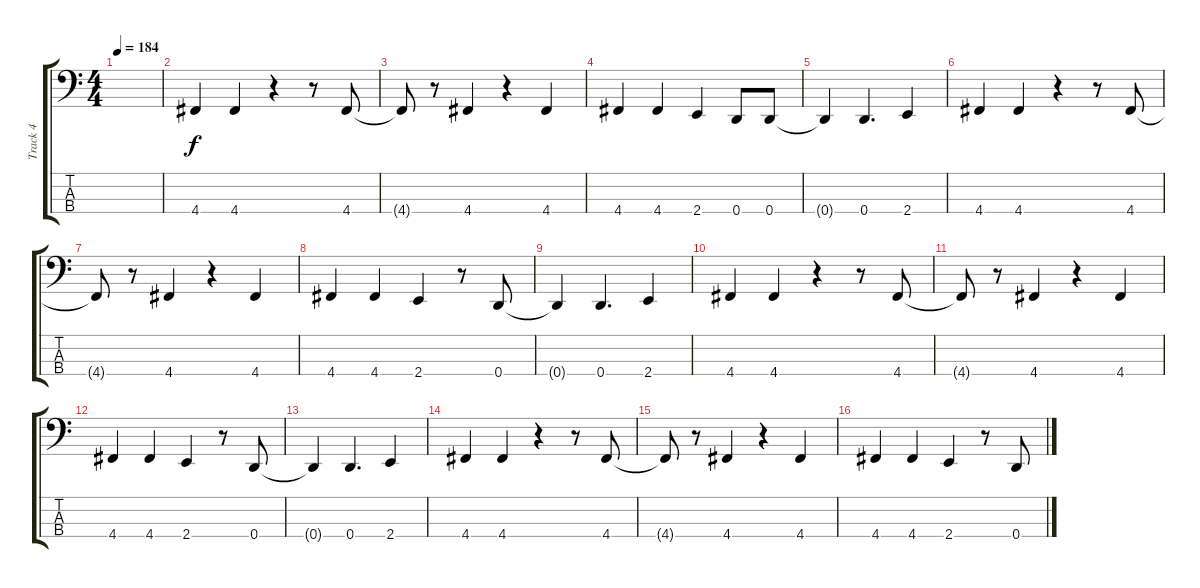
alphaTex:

\track ("Track 4" "Track 4") {instrument electricbassfinger}
\staff {score tabs}
\tuning (F2 C2 G1 D1) {hide}
\ts (4 4)
\tempo 184
\clef f4
\ks c
|
4.4.4 4.4.4 r.4 r.8 4.4.8 |
4.4{t}.8 r.8 4.4.4 r.4 4.4.4 |
4.4.4 4.4.4 2.4.4 0.4.8 0.4.8 |
0.4{t}.4 0.4.4{d} 2.4.4 |
4.4.4 4.4.4 r.4 r.8 4.4.8 |
4.4{t}.8 r.8 4.4.4 r.4 4.4.4 |
4.4.4 4.4.4 2.4.4 r.8 0.4.8 |
0.4{t}.4 0.4.4{d} 2.4.4 |
4.4.4 4.4.4 r.4 r.8 4.4.8 |
4.4{t}.8 r.8 4.4.4 r.4 4.4.4 |
4.4.4 4.4.4 2.4.4 r.8 0.4.8 |
0.4{t}.4 0.4.4{d} 2.4.4 |
4.4.4 4.4.4 r.4 r.8 4.4.8 |
4.4{t}.8 r.8 4.4.4 r.4 4.4.4 |
4.4.4 4.4.4 2.4.4 r.8 0.4.8
